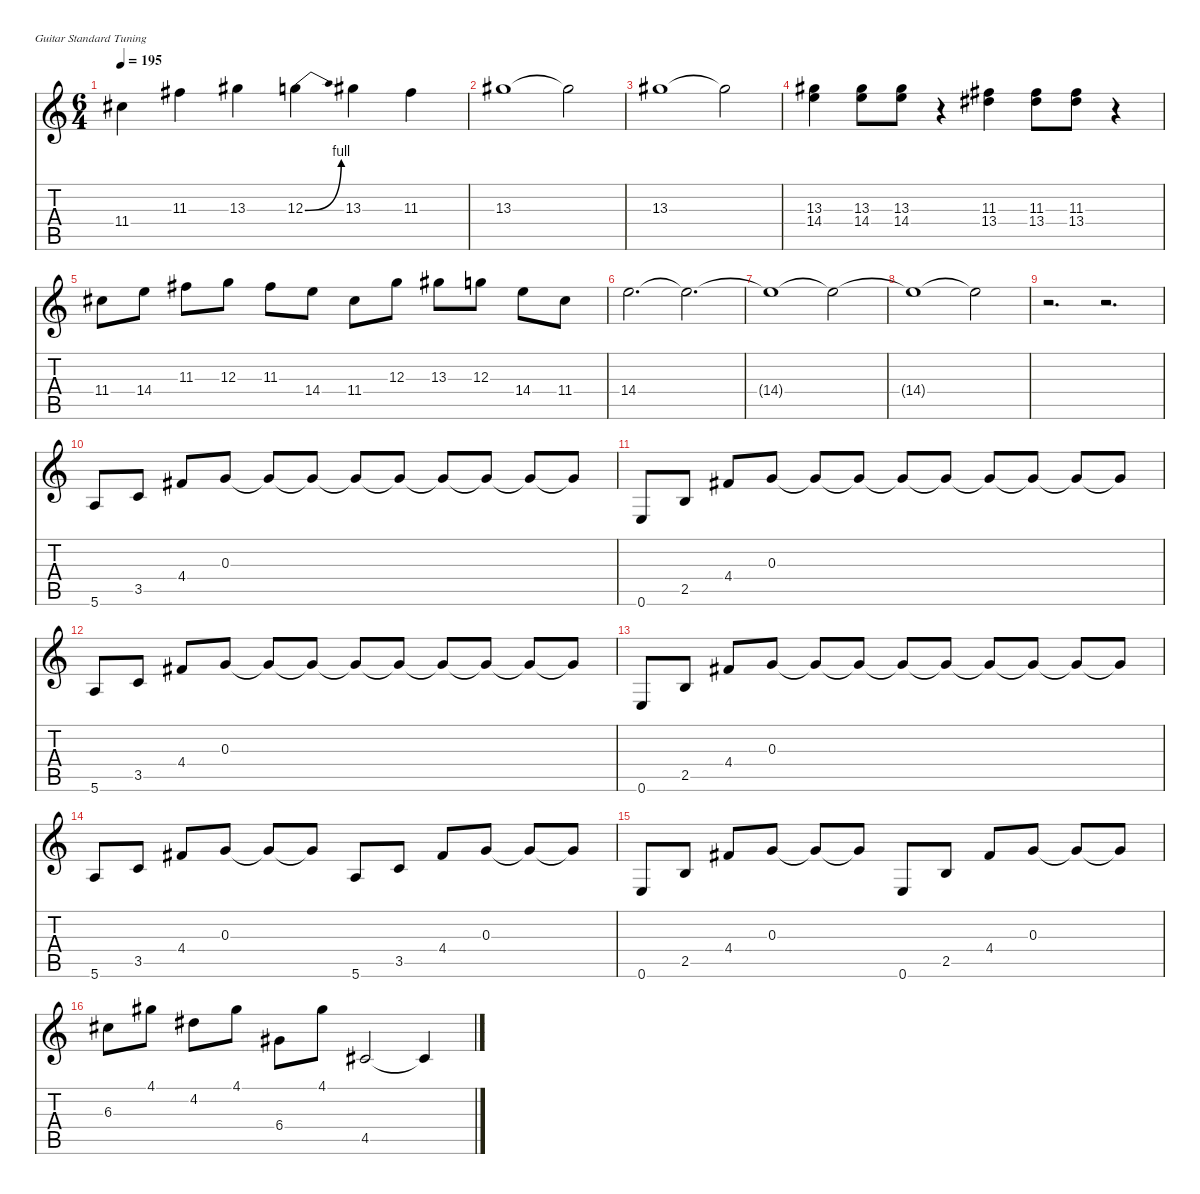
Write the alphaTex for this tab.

\defaultSystemsLayout 4
\hideDynamics
\bracketExtendMode nobrackets
\singleTrackTrackNamePolicy hidden
\multiTrackTrackNamePolicy hidden
\firstSystemTrackNameMode fullname
\firstSystemTrackNameOrientation horizontal
\otherSystemsTrackNameOrientation horizontal
\track ("Guitar 1" "dist.guit.") {mute instrument distortionguitar}
\staff {score tabs}
\tuning (E4 B3 G3 D3 A2 E2)
\ts (6 4)
\tempo 195
\clef g2
\ks c
11.4{acc #}.4{dy f beam Down} 11.3{acc #}.4{beam Down} 13.3{acc #}.4{beam Down} 12.3{be (bend 0 0 30 4)}.4{beam Down} 13.3{acc #}.4{beam Down} 11.3{acc #}.4{beam Down} |
13.3{acc #}.1{beam Down} 13.3{t acc #}.2{beam Down} |
13.3{acc #}.1{beam Down} 13.3{t acc #}.2{beam Down} |
(13.3{acc #} 14.4).4{beam Down} (13.3{acc #} 14.4).8{beam Down} (13.3{acc #} 14.4).8{beam Down} r.4{beam Down} (11.3{acc #} 13.4{acc #}).4{beam Down} (11.3{acc #} 13.4{acc #}).8{beam Down} (11.3{acc #} 13.4{acc #}).8{beam Down} r.4{beam Down} |
11.4{acc #}.8{beam Down} 14.4.8{beam Down} 11.3{acc #}.8{beam Down} 12.3.8{beam Down} 11.3{acc #}.8{beam Down} 14.4.8{beam Down} 11.4{acc #}.8{beam Down} 12.3.8{beam Down} 13.3{acc #}.8{beam Down} 12.3.8{beam Down} 14.4.8{beam Down} 11.4{acc #}.8{beam Down} |
14.4.2{d beam Down} 14.4{t}.2{d beam Down} |
14.4{t}.1{beam Down} 14.4{t}.2{beam Down} |
14.4{t}.1{beam Down} 14.4{t}.2{beam Down} |
r.2{d beam Down} r.2{d beam Down} |
5.6.8{instrument acousticguitarsteel beam Up} 3.5.8{beam Up} 4.4{acc #}.8{beam Up} 0.3.8{beam Up} 0.3{t}.8{beam Up} 0.3{t}.8{beam Up} 0.3{t}.8{beam Up} 0.3{t}.8{beam Up} 0.3{t}.8{beam Up} 0.3{t}.8{beam Up} 0.3{t}.8{beam Up} 0.3{t}.8{beam Up} |
0.6.8{beam Up} 2.5.8{beam Up} 4.4{acc #}.8{beam Up} 0.3.8{beam Up} 0.3{t}.8{beam Up} 0.3{t}.8{beam Up} 0.3{t}.8{beam Up} 0.3{t}.8{beam Up} 0.3{t}.8{beam Up} 0.3{t}.8{beam Up} 0.3{t}.8{beam Up} 0.3{t}.8{beam Up} |
5.6.8{beam Up} 3.5.8{beam Up} 4.4{acc #}.8{beam Up} 0.3.8{beam Up} 0.3{t}.8{beam Up} 0.3{t}.8{beam Up} 0.3{t}.8{beam Up} 0.3{t}.8{beam Up} 0.3{t}.8{beam Up} 0.3{t}.8{beam Up} 0.3{t}.8{beam Up} 0.3{t}.8{beam Up} |
0.6.8{beam Up} 2.5.8{beam Up} 4.4{acc #}.8{beam Up} 0.3.8{beam Up} 0.3{t}.8{beam Up} 0.3{t}.8{beam Up} 0.3{t}.8{beam Up} 0.3{t}.8{beam Up} 0.3{t}.8{beam Up} 0.3{t}.8{beam Up} 0.3{t}.8{beam Up} 0.3{t}.8{beam Up} |
5.6.8{beam Up} 3.5.8{beam Up} 4.4{acc #}.8{beam Up} 0.3.8{beam Up} 0.3{t}.8{beam Up} 0.3{t}.8{beam Up} 5.6.8{beam Up} 3.5.8{beam Up} 4.4{acc #}.8{beam Up} 0.3.8{beam Up} 0.3{t}.8{beam Up} 0.3{t}.8{beam Up} |
0.6.8{beam Up} 2.5.8{beam Up} 4.4{acc #}.8{beam Up} 0.3.8{beam Up} 0.3{t}.8{beam Up} 0.3{t}.8{beam Up} 0.6.8{beam Up} 2.5.8{beam Up} 4.4{acc #}.8{beam Up} 0.3.8{beam Up} 0.3{t}.8{beam Up} 0.3{t}.8{beam Up} |
6.3{acc #}.8{beam Down} 4.1{acc #}.8{beam Down} 4.2{acc #}.8{beam Down} 4.1{acc #}.8{beam Down} 6.4{acc #}.8{beam Down} 4.1{acc #}.8{beam Down} 4.5{acc #}.2{beam Up} 4.5{t acc #}.4{beam Up}
